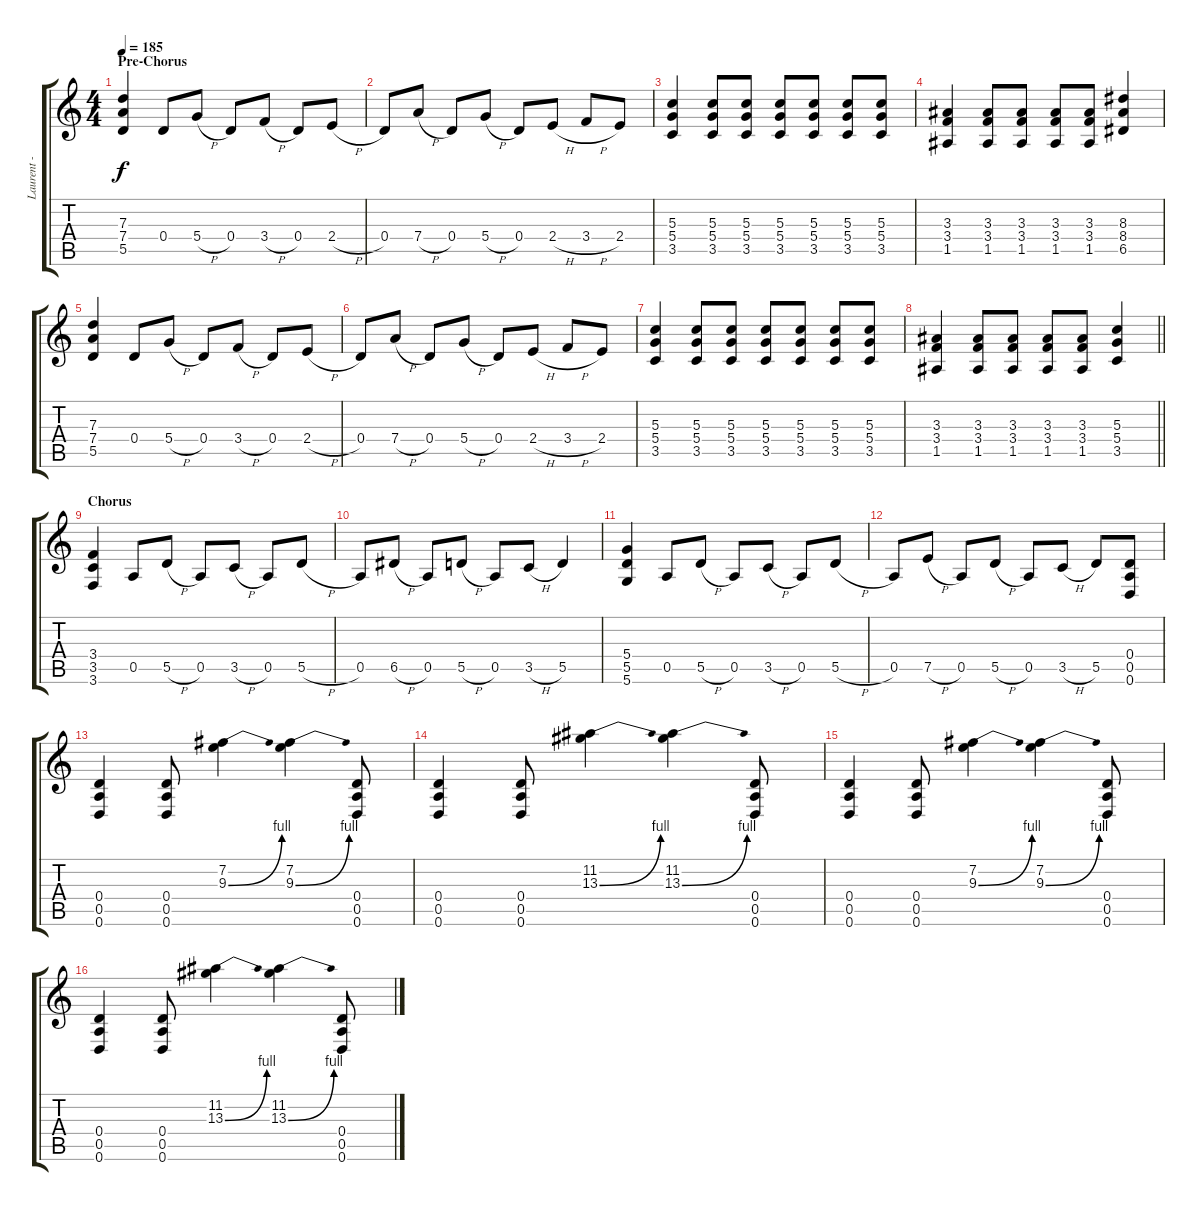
\track ("Laurent - Lead" "Laurent - ") {instrument overdrivenguitar}
\staff {score tabs}
\tuning (E4 B3 G3 D3 A2 D2) {hide}
\ts (4 4)
\section ("" "Pre-Chorus")
\tempo 185
\clef g2
\ks c
(7.3 7.4 5.5).4{dy f} 0.4.8 5.4{h}.8 0.4.8 3.4{h}.8 0.4.8 2.4{h}.8 |
0.4.8 7.4{h}.8 0.4.8 5.4{h}.8 0.4.8 2.4{h}.8 3.4{h}.8 2.4.8 |
(5.3 5.4 3.5).4 (5.3 5.4 3.5).8 (5.3 5.4 3.5).8 (5.3 5.4 3.5).8 (5.3 5.4 3.5).8 (5.3 5.4 3.5).8 (5.3 5.4 3.5).8 |
(3.3 3.4 1.5).4 (3.3 3.4 1.5).8 (3.3 3.4 1.5).8 (3.3 3.4 1.5).8 (3.3 3.4 1.5).8 (8.3 8.4 6.5).4 |
(7.3 7.4 5.5).4 0.4.8 5.4{h}.8 0.4.8 3.4{h}.8 0.4.8 2.4{h}.8 |
0.4.8 7.4{h}.8 0.4.8 5.4{h}.8 0.4.8 2.4{h}.8 3.4{h}.8 2.4.8 |
(5.3 5.4 3.5).4 (5.3 5.4 3.5).8 (5.3 5.4 3.5).8 (5.3 5.4 3.5).8 (5.3 5.4 3.5).8 (5.3 5.4 3.5).8 (5.3 5.4 3.5).8 |
\barLineRight lightlight
(3.3 3.4 1.5).4 (3.3 3.4 1.5).8 (3.3 3.4 1.5).8 (3.3 3.4 1.5).8 (3.3 3.4 1.5).8 (5.3 5.4 3.5).4 |
\section ("" "Chorus")
(3.4 3.5 3.6).4 0.5.8 5.5{h}.8 0.5.8 3.5{h}.8 0.5.8 5.5{h}.8 |
0.5.8 6.5{h}.8 0.5.8 5.5{h}.8 0.5.8 3.5{h}.8 5.5.4 |
(5.4 5.5 5.6).4 0.5.8 5.5{h}.8 0.5.8 3.5{h}.8 0.5.8 5.5{h}.8 |
0.5.8 7.5{h}.8 0.5.8 5.5{h}.8 0.5.8 3.5{h}.8 5.5.8 (0.4 0.5 0.6).8 |
(0.4 0.5 0.6).4 (0.4 0.5 0.6).8 (7.2 9.3{be (bend 0 0 60 4)}).4 (7.2 9.3{be (bend 0 0 60 4)}).4 (0.4 0.5 0.6).8 |
(0.4 0.5 0.6).4 (0.4 0.5 0.6).8 (11.2 13.3{be (bend 0 0 60 4)}).4 (11.2 13.3{be (bend 0 0 60 4)}).4 (0.4 0.5 0.6).8 |
(0.4 0.5 0.6).4 (0.4 0.5 0.6).8 (7.2 9.3{be (bend 0 0 60 4)}).4 (7.2 9.3{be (bend 0 0 60 4)}).4 (0.4 0.5 0.6).8 |
(0.4 0.5 0.6).4 (0.4 0.5 0.6).8 (11.2 13.3{be (bend 0 0 60 4)}).4 (11.2 13.3{be (bend 0 0 60 4)}).4 (0.4 0.5 0.6).8
